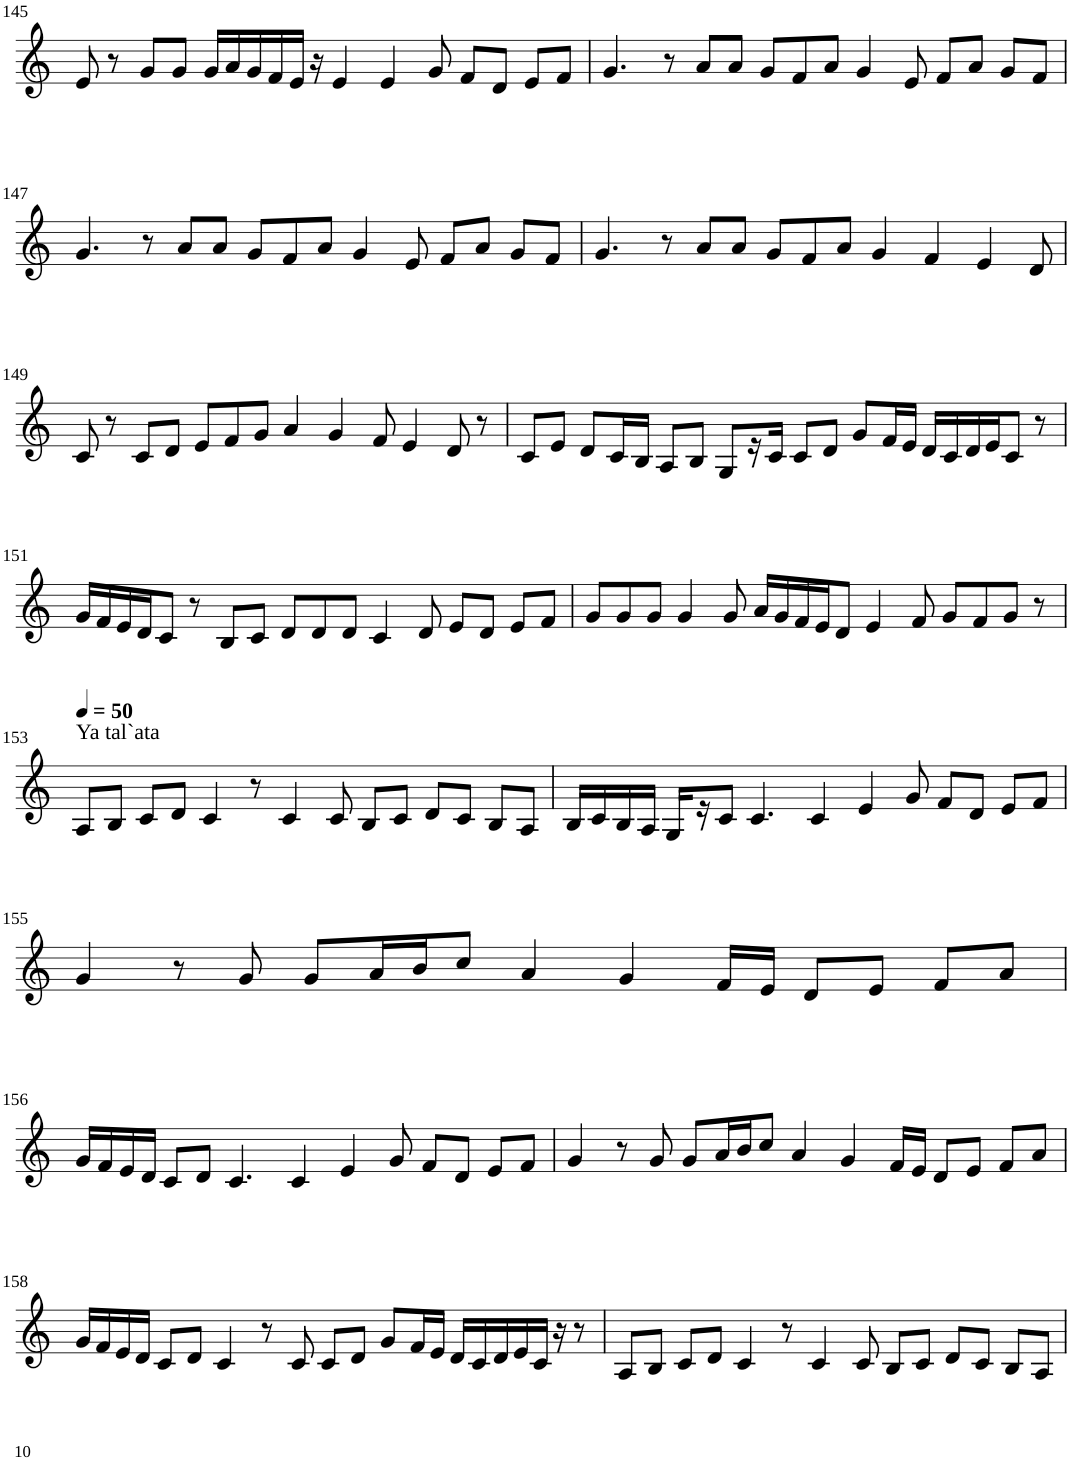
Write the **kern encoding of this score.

**kern
*part1
*staff1
*I"Violin
!!LO:PB:g=z
*clefG2
*k[]
*M8/4
=145
8e/
8r
8g/L
8g/J
16g/LL
16a/
16g/
16f/
16e/JJ
16r
4e/
4e/
8g/
8f/L
8d/J
8e/L
8f/J
=146
4.g/
8r
8a/L
8a/J
8g/L
8f/
8a/J
4g/
8e/
8f/L
8a/J
8g/L
8f/J
!!LO:LB:g=z
=147
4.g/
8r
8a/L
8a/J
8g/L
8f/
8a/J
4g/
8e/
8f/L
8a/J
8g/L
8f/J
=148
4.g/
8r
8a/L
8a/J
8g/L
8f/
8a/J
4g/
4f/
4e/
8d/
!!LO:LB:g=z
=149
8c/
8r
8c/L
8d/J
8e/L
8f/
8g/J
4a/
4g/
8f/
4e/
8d/
8r
=150
8c/L
8e/J
8d/L
16c/L
16B/JJ
8A/L
8B/J
8G/L
16r
16c/JJ
8c/L
8d/J
8g/L
16f/L
16e/JJ
16d/LL
16c/
16d/
16e/J
8c/J
8r
!!LO:LB:g=z
=151
16g/LL
16f/
16e/
16d/J
8c/J
8r
8B/L
8c/J
8d/L
8d/
8d/J
4c/
8d/
8e/L
8d/J
8e/L
8f/J
=152
8g/L
8g/
8g/J
4g/
8g/
16a/LL
16g/
16f/
16e/J
8d/J
4e/
8f/
8g/L
8f/
8g/J
8r
!!LO:LB:g=z
=153
*MM50
!LO:TX:a:t=Ya tal`ata
8A/L
8B/J
8c/L
8d/J
4c/
8r
4c/
8c/
8B/L
8c/J
8d/L
8c/J
8B/L
8A/J
=154
16B/LL
16c/
16B/
16A/JJ
16G/LL
16r
8c/J
4.c/
4c/
4e/
8g/
8f/L
8d/J
8e/L
8f/J
!!LO:LB:g=z
=155
4g/
8r
8g/
8g/L
16a/L
16b/J
8cc/J
4a/
4g/
16f/LL
16e/JJ
8d/L
8e/J
8f/L
8a/J
!!LO:LB:g=z
=156
16g/LL
16f/
16e/
16d/JJ
8c/L
8d/J
4.c/
4c/
4e/
8g/
8f/L
8d/J
8e/L
8f/J
=157
4g/
8r
8g/
8g/L
16a/L
16b/J
8cc/J
4a/
4g/
16f/LL
16e/JJ
8d/L
8e/J
8f/L
8a/J
!!LO:LB:g=z
=158
16g/LL
16f/
16e/
16d/JJ
8c/L
8d/J
4c/
8r
8c/
8c/L
8d/J
8g/L
16f/L
16e/JJ
16d/LL
16c/
16d/
16e/
16c/JJ
16r
8r
=159
8A/L
8B/J
8c/L
8d/J
4c/
8r
4c/
8c/
8B/L
8c/J
8d/L
8c/J
8B/L
8A/J
=
*-
